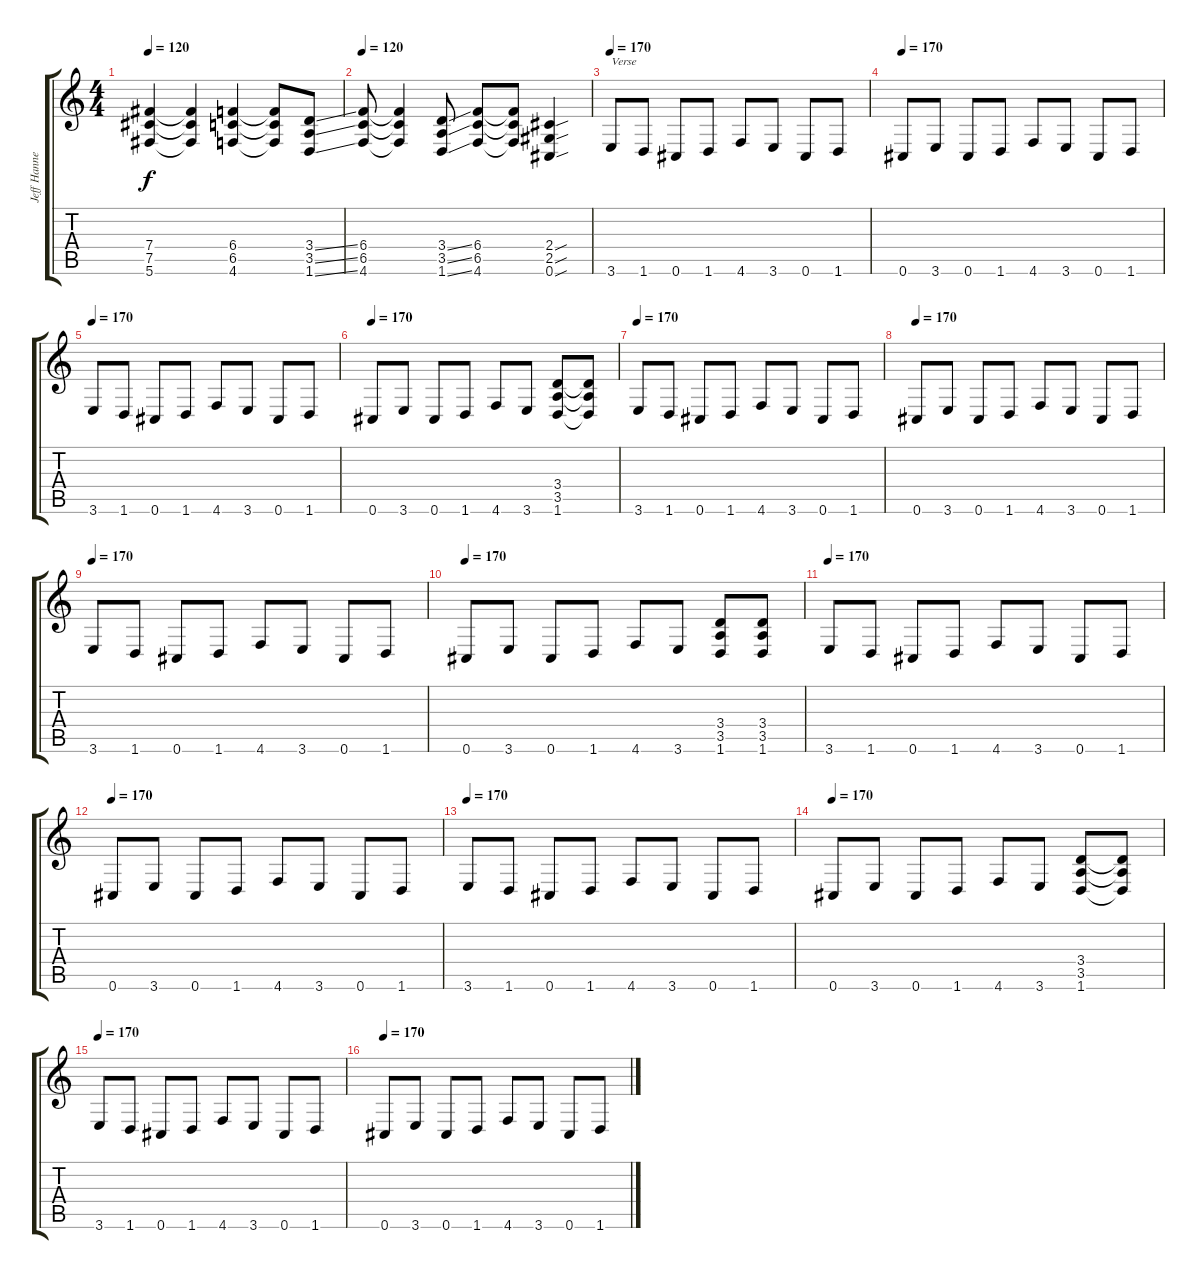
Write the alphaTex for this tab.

\track ("Jeff Hanneman" "Jeff Hanne") {instrument distortionguitar}
\staff {score tabs}
\tuning (Db4 Ab3 E3 B2 Gb2 Db2) {hide}
\ts (4 4)
\tempo 120
\clef g2
\ks c
(7.4 7.5 5.6).4{dy f} (7.4{t} 7.5{t} 5.6{t}).4 (6.4 6.5 4.6).4 (6.4{t} 6.5{t} 4.6{t}).8 (3.4{ss} 3.5{ss} 1.6{ss}).8 |
\tempo 120
(6.4 6.5 4.6).8{txt " "} (6.4{t} 6.5{t} 4.6{t}).4 (3.4{ss} 3.5{ss} 1.6{ss}).8 (6.4 6.5 4.6).8 (6.4{t} 6.5{t} 4.6{t}).8 (2.4{sou} 2.5{sou} 0.6{sou}).4 |
\tempo 170
3.6.8{txt "Verse"} 1.6.8 0.6.8 1.6.8 4.6.8 3.6.8 0.6.8 1.6.8 |
\tempo 170
0.6.8 3.6.8 0.6.8 1.6.8 4.6.8 3.6.8 0.6.8 1.6.8 |
\tempo 170
3.6.8 1.6.8 0.6.8 1.6.8 4.6.8 3.6.8 0.6.8 1.6.8 |
\tempo 170
0.6.8 3.6.8 0.6.8 1.6.8 4.6.8 3.6.8 (3.4 3.5 1.6).8 (3.4{t} 3.5{t} 1.6{t}).8 |
\tempo 170
3.6.8{txt " "} 1.6.8 0.6.8 1.6.8 4.6.8 3.6.8 0.6.8 1.6.8 |
\tempo 170
0.6.8 3.6.8 0.6.8 1.6.8 4.6.8 3.6.8 0.6.8 1.6.8 |
\tempo 170
3.6.8 1.6.8 0.6.8 1.6.8 4.6.8 3.6.8 0.6.8 1.6.8 |
\tempo 170
0.6.8 3.6.8 0.6.8 1.6.8 4.6.8 3.6.8 (3.4 3.5 1.6).8 (3.4 3.5 1.6).8 |
\tempo 170
3.6.8{txt " "} 1.6.8 0.6.8 1.6.8 4.6.8 3.6.8 0.6.8 1.6.8 |
\tempo 170
0.6.8 3.6.8 0.6.8 1.6.8 4.6.8 3.6.8 0.6.8 1.6.8 |
\tempo 170
3.6.8 1.6.8 0.6.8 1.6.8 4.6.8 3.6.8 0.6.8 1.6.8 |
\tempo 170
0.6.8 3.6.8 0.6.8 1.6.8 4.6.8 3.6.8 (3.4 3.5 1.6).8 (3.4{t} 3.5{t} 1.6{t}).8 |
\tempo 170
3.6.8{txt " "} 1.6.8 0.6.8 1.6.8 4.6.8 3.6.8 0.6.8 1.6.8 |
\tempo 170
0.6.8 3.6.8 0.6.8 1.6.8 4.6.8 3.6.8 0.6.8 1.6.8
